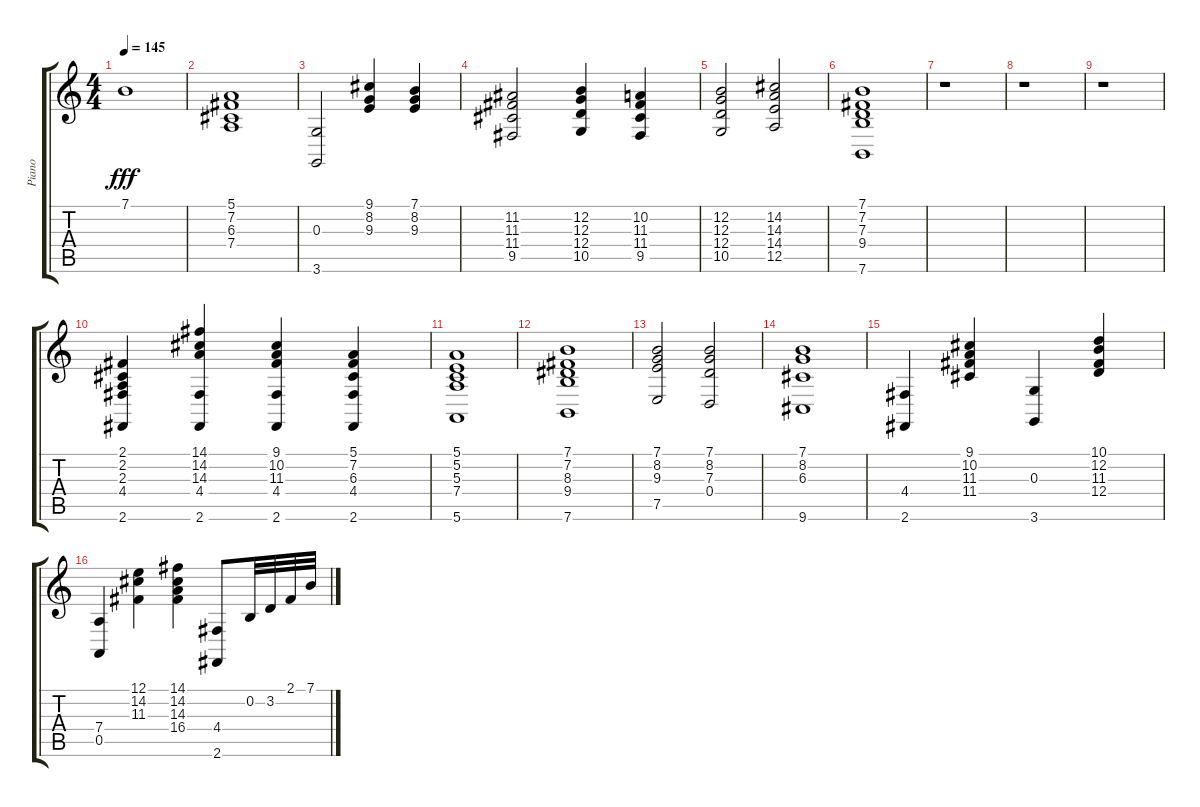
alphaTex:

\track ("Piano" "Piano") {instrument acousticgrandpiano}
\staff {score tabs}
\tuning (E4 B3 G3 D3 A2 E2) {hide}
\ts (4 4)
\tempo 145
\clef g2
\ks c
7.1.1{dy fff} |
(5.1 7.2 6.3 7.4).1 |
(0.3 3.6).2 (9.1 8.2 9.3).4 (7.1 8.2 9.3).4 |
(11.2 11.3 11.4 9.5).2 (12.2 12.3 12.4 10.5).4 (10.2 11.3 11.4 9.5).4 |
(12.2 12.3 12.4 10.5).2 (14.2 14.3 14.4 12.5).2 |
(7.1 7.2 7.3 9.4 7.6).1 |
r.1 |
r.1 |
r.1 |
(2.1 2.2 2.3 4.4 2.6).4 (14.1 14.2 14.3 4.4 2.6).4 (9.1 10.2 11.3 4.4 2.6).4 (5.1 7.2 6.3 4.4 2.6).4 |
(5.1 5.2 5.3 7.4 5.6).1 |
(7.1 7.2 8.3 9.4 7.6).1 |
(7.1 8.2 9.3 7.5).2 (7.1 8.2 7.3 0.4).2 |
(7.1 8.2 6.3 9.6).1 |
(4.4 2.6).4 (9.1 10.2 11.3 11.4).4 (0.3 3.6).4 (10.1 12.2 11.3 12.4).4 |
(7.4 0.5).4 (12.1 14.2 11.3).4 (14.1 14.2 14.3 16.4).4 (4.4 2.6).8 0.2.32 3.2.32 2.1.32 7.1.32
